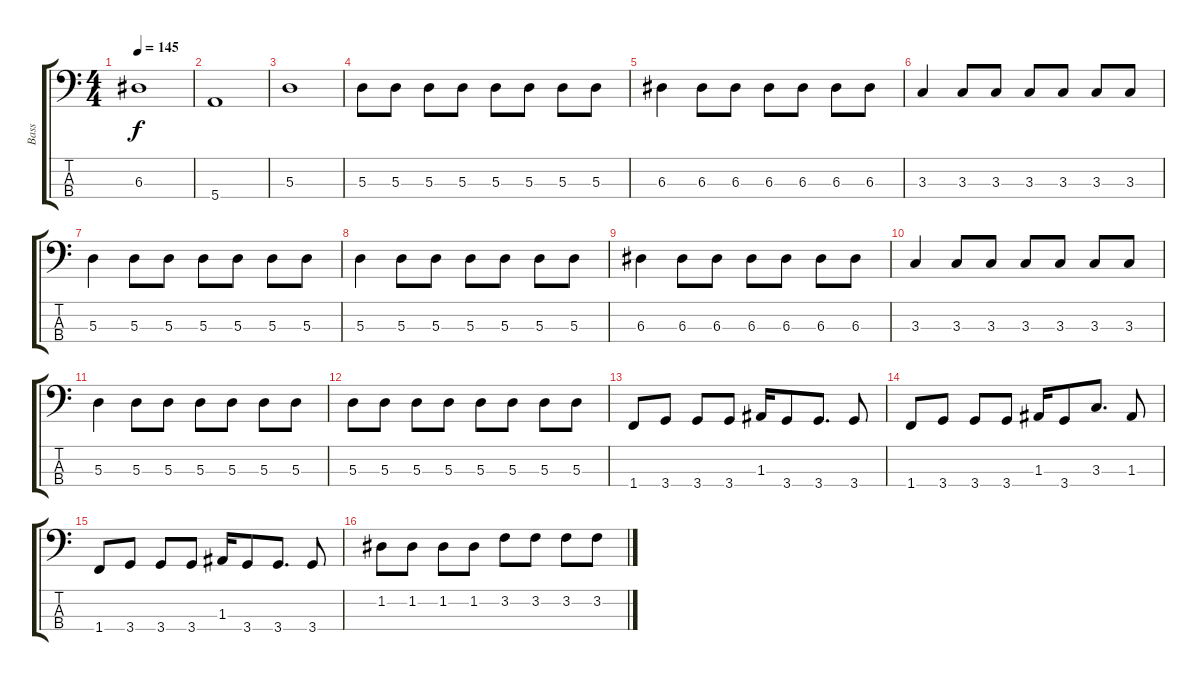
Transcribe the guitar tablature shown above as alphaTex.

\track ("Bass" "Bass") {instrument electricbassfinger}
\staff {score tabs}
\tuning (G2 D2 A1 E1) {hide}
\ts (4 4)
\tempo 145
\clef f4
\ks c
6.3.1{dy f} |
5.4.1 |
5.3.1 |
5.3.8 5.3.8 5.3.8 5.3.8 5.3.8 5.3.8 5.3.8 5.3.8 |
6.3.4 6.3.8 6.3.8 6.3.8 6.3.8 6.3.8 6.3.8 |
3.3.4 3.3.8 3.3.8 3.3.8 3.3.8 3.3.8 3.3.8 |
5.3.4 5.3.8 5.3.8 5.3.8 5.3.8 5.3.8 5.3.8 |
5.3.4 5.3.8 5.3.8 5.3.8 5.3.8 5.3.8 5.3.8 |
6.3.4 6.3.8 6.3.8 6.3.8 6.3.8 6.3.8 6.3.8 |
3.3.4 3.3.8 3.3.8 3.3.8 3.3.8 3.3.8 3.3.8 |
5.3.4 5.3.8 5.3.8 5.3.8 5.3.8 5.3.8 5.3.8 |
5.3.8 5.3.8 5.3.8 5.3.8 5.3.8 5.3.8 5.3.8 5.3.8 |
1.4.8 3.4.8 3.4.8 3.4.8 1.3.16 3.4.8 3.4.8{d} 3.4.8 |
1.4.8 3.4.8 3.4.8 3.4.8 1.3.16 3.4.8 3.3.8{d} 1.3.8 |
1.4.8 3.4.8 3.4.8 3.4.8 1.3.16 3.4.8 3.4.8{d} 3.4.8 |
1.2.8 1.2.8 1.2.8 1.2.8 3.2.8 3.2.8 3.2.8 3.2.8
